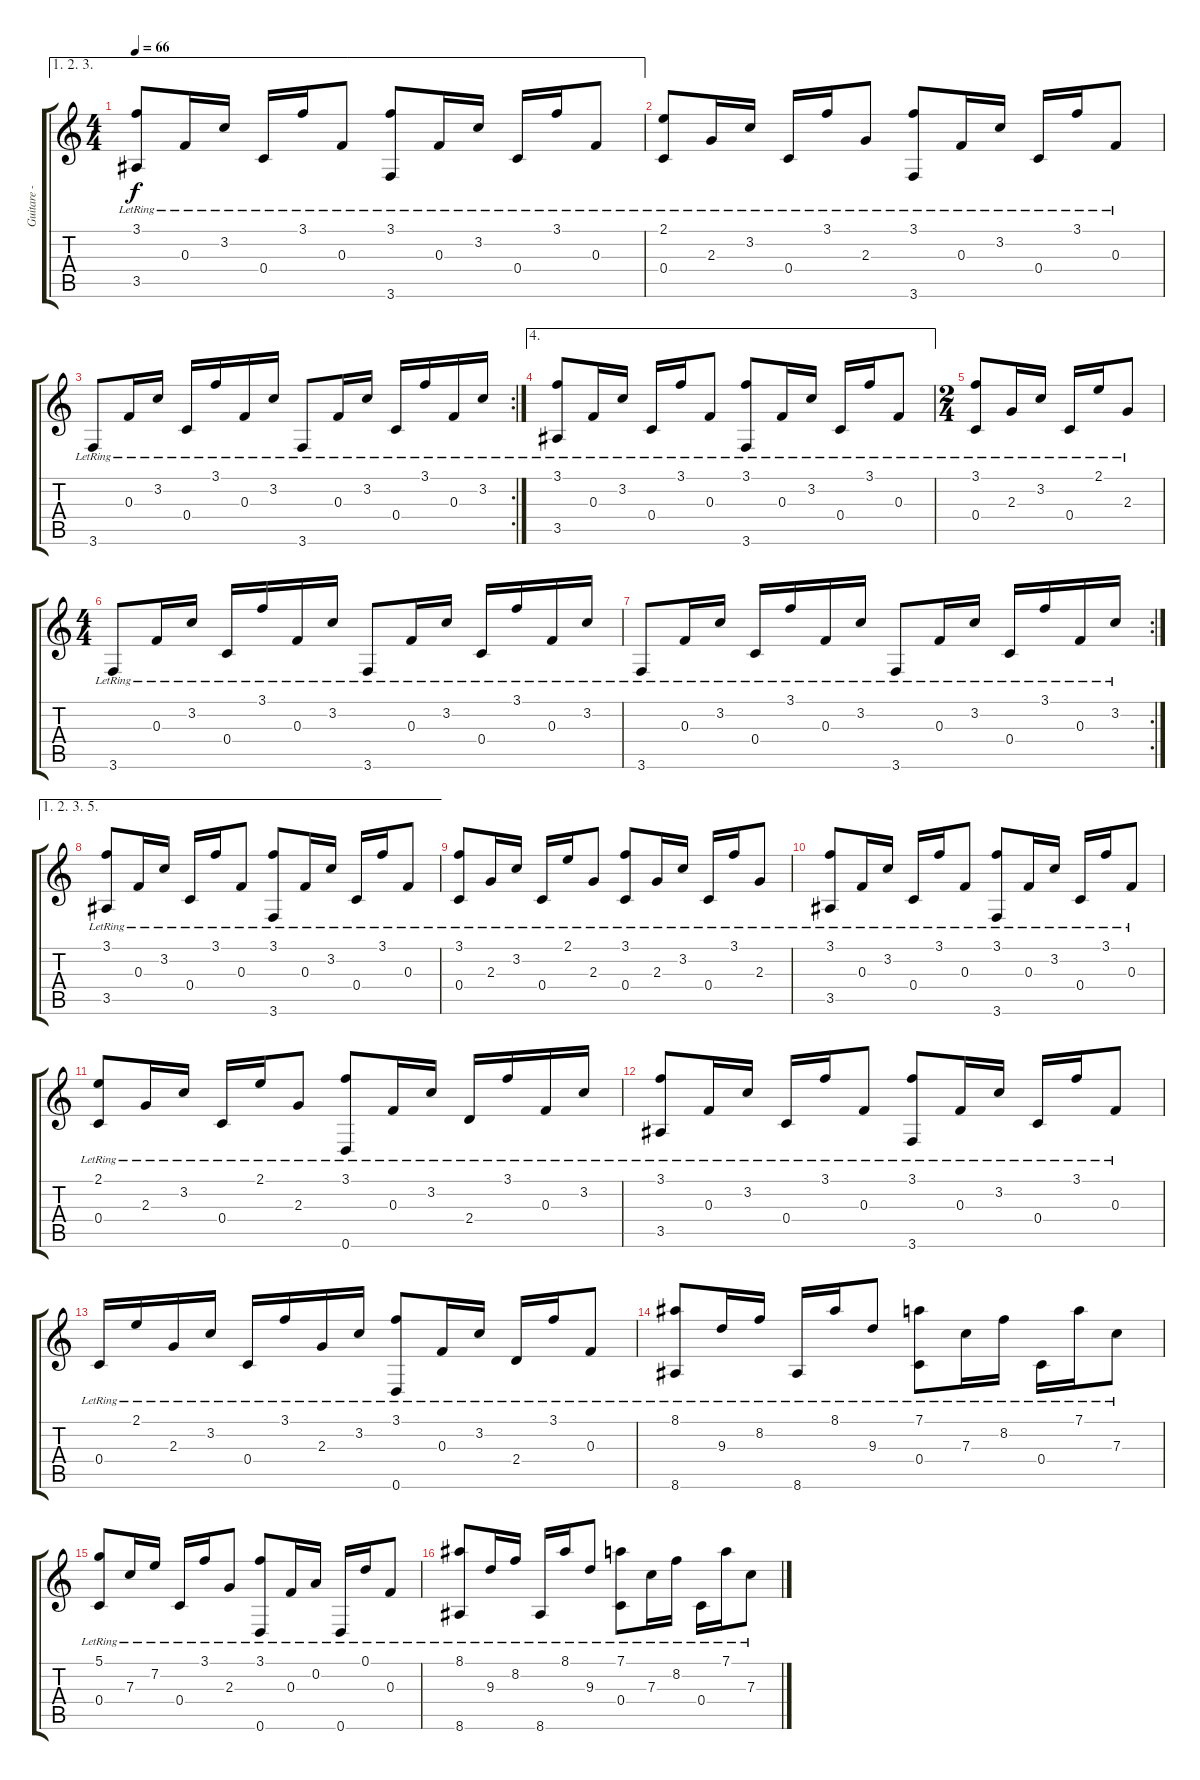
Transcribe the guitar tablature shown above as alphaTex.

\track ("Guitare - 1 ton" "Guitare - ") {instrument acousticguitarsteel}
\staff {score tabs}
\tuning (D4 A3 F3 C3 G2 D2) {hide}
\ae (1 2 3)
\ts (4 4)
\tempo 66
\clef g2
\ks c
(3.1{lr} 3.5{lr}).8{dy f} 0.3{lr}.16 3.2{lr}.16 0.4{lr}.16 3.1{lr}.16 0.3{lr}.8 (3.1{lr} 3.6{lr}).8 0.3{lr}.16 3.2{lr}.16 0.4{lr}.16 3.1{lr}.16 0.3{lr}.8 |
(2.1{lr} 0.4{lr}).8 2.3{lr}.16 3.2{lr}.16 0.4{lr}.16 3.1{lr}.16 2.3{lr}.8 (3.1{lr} 3.6{lr}).8 0.3{lr}.16 3.2{lr}.16 0.4{lr}.16 3.1{lr}.16 0.3{lr}.8 |
\rc 2
3.6{lr}.8 0.3{lr}.16 3.2{lr}.16 0.4{lr}.16 3.1{lr}.16 0.3{lr}.16 3.2{lr}.16 3.6{lr}.8 0.3{lr}.16 3.2{lr}.16 0.4{lr}.16 3.1{lr}.16 0.3{lr}.16 3.2{lr}.16 |
\ae 4
(3.1{lr} 3.5{lr}).8 0.3{lr}.16 3.2{lr}.16 0.4{lr}.16 3.1{lr}.16 0.3{lr}.8 (3.1{lr} 3.6{lr}).8 0.3{lr}.16 3.2{lr}.16 0.4{lr}.16 3.1{lr}.16 0.3{lr}.8 |
\ts (2 4)
(3.1{lr} 0.4{lr}).8 2.3{lr}.16 3.2{lr}.16 0.4{lr}.16 2.1{lr}.16 2.3{lr}.8 |
\ts (4 4)
3.6{lr}.8 0.3{lr}.16 3.2{lr}.16 0.4{lr}.16 3.1{lr}.16 0.3{lr}.16 3.2{lr}.16 3.6{lr}.8 0.3{lr}.16 3.2{lr}.16 0.4{lr}.16 3.1{lr}.16 0.3{lr}.16 3.2{lr}.16 |
\rc 2
3.6{lr}.8 0.3{lr}.16 3.2{lr}.16 0.4{lr}.16 3.1{lr}.16 0.3{lr}.16 3.2{lr}.16 3.6{lr}.8 0.3{lr}.16 3.2{lr}.16 0.4{lr}.16 3.1{lr}.16 0.3{lr}.16 3.2{lr}.16 |
\ae (1 2 3 5)
(3.1{lr} 3.5{lr}).8 0.3{lr}.16 3.2{lr}.16 0.4{lr}.16 3.1{lr}.16 0.3{lr}.8 (3.1{lr} 3.6{lr}).8 0.3{lr}.16 3.2{lr}.16 0.4{lr}.16 3.1{lr}.16 0.3{lr}.8 |
(3.1{lr} 0.4{lr}).8 2.3{lr}.16 3.2{lr}.16 0.4{lr}.16 2.1{lr}.16 2.3{lr}.8 (3.1{lr} 0.4{lr}).8 2.3{lr}.16 3.2{lr}.16 0.4{lr}.16 3.1{lr}.16 2.3{lr}.8 |
(3.1{lr} 3.5{lr}).8 0.3{lr}.16 3.2{lr}.16 0.4{lr}.16 3.1{lr}.16 0.3{lr}.8 (3.1{lr} 3.6{lr}).8 0.3{lr}.16 3.2{lr}.16 0.4{lr}.16 3.1{lr}.16 0.3{lr}.8 |
(2.1{lr} 0.4{lr}).8 2.3{lr}.16 3.2{lr}.16 0.4{lr}.16 2.1{lr}.16 2.3{lr}.8 (3.1{lr} 0.6{lr}).8 0.3{lr}.16 3.2{lr}.16 2.4{lr}.16 3.1{lr}.16 0.3{lr}.16 3.2{lr}.16 |
(3.1{lr} 3.5{lr}).8 0.3{lr}.16 3.2{lr}.16 0.4{lr}.16 3.1{lr}.16 0.3{lr}.8 (3.1{lr} 3.6{lr}).8 0.3{lr}.16 3.2{lr}.16 0.4{lr}.16 3.1{lr}.16 0.3{lr}.8 |
0.4{lr}.16 2.1{lr}.16 2.3{lr}.16 3.2{lr}.16 0.4{lr}.16 3.1{lr}.16 2.3{lr}.16 3.2{lr}.16 (3.1{lr} 0.6{lr}).8 0.3{lr}.16 3.2{lr}.16 2.4{lr}.16 3.1{lr}.16 0.3{lr}.8 |
(8.1{lr} 8.6{lr}).8 9.3{lr}.16 8.2{lr}.16 8.6{lr}.16 8.1{lr}.16 9.3{lr}.8 (7.1{lr} 0.4{lr}).8 7.3{lr}.16 8.2{lr}.16 0.4{lr}.16 7.1{lr}.16 7.3{lr}.8 |
(5.1{lr} 0.4{lr}).8 7.3{lr}.16 7.2{lr}.16 0.4{lr}.16 3.1{lr}.16 2.3{lr}.8 (3.1{lr} 0.6{lr}).8 0.3{lr}.16 0.2{lr}.16 0.6{lr}.16 0.1{lr}.16 0.3{lr}.8 |
(8.1{lr} 8.6{lr}).8 9.3{lr}.16 8.2{lr}.16 8.6{lr}.16 8.1{lr}.16 9.3{lr}.8 (7.1{lr} 0.4{lr}).8 7.3{lr}.16 8.2{lr}.16 0.4{lr}.16 7.1{lr}.16 7.3{lr}.8
